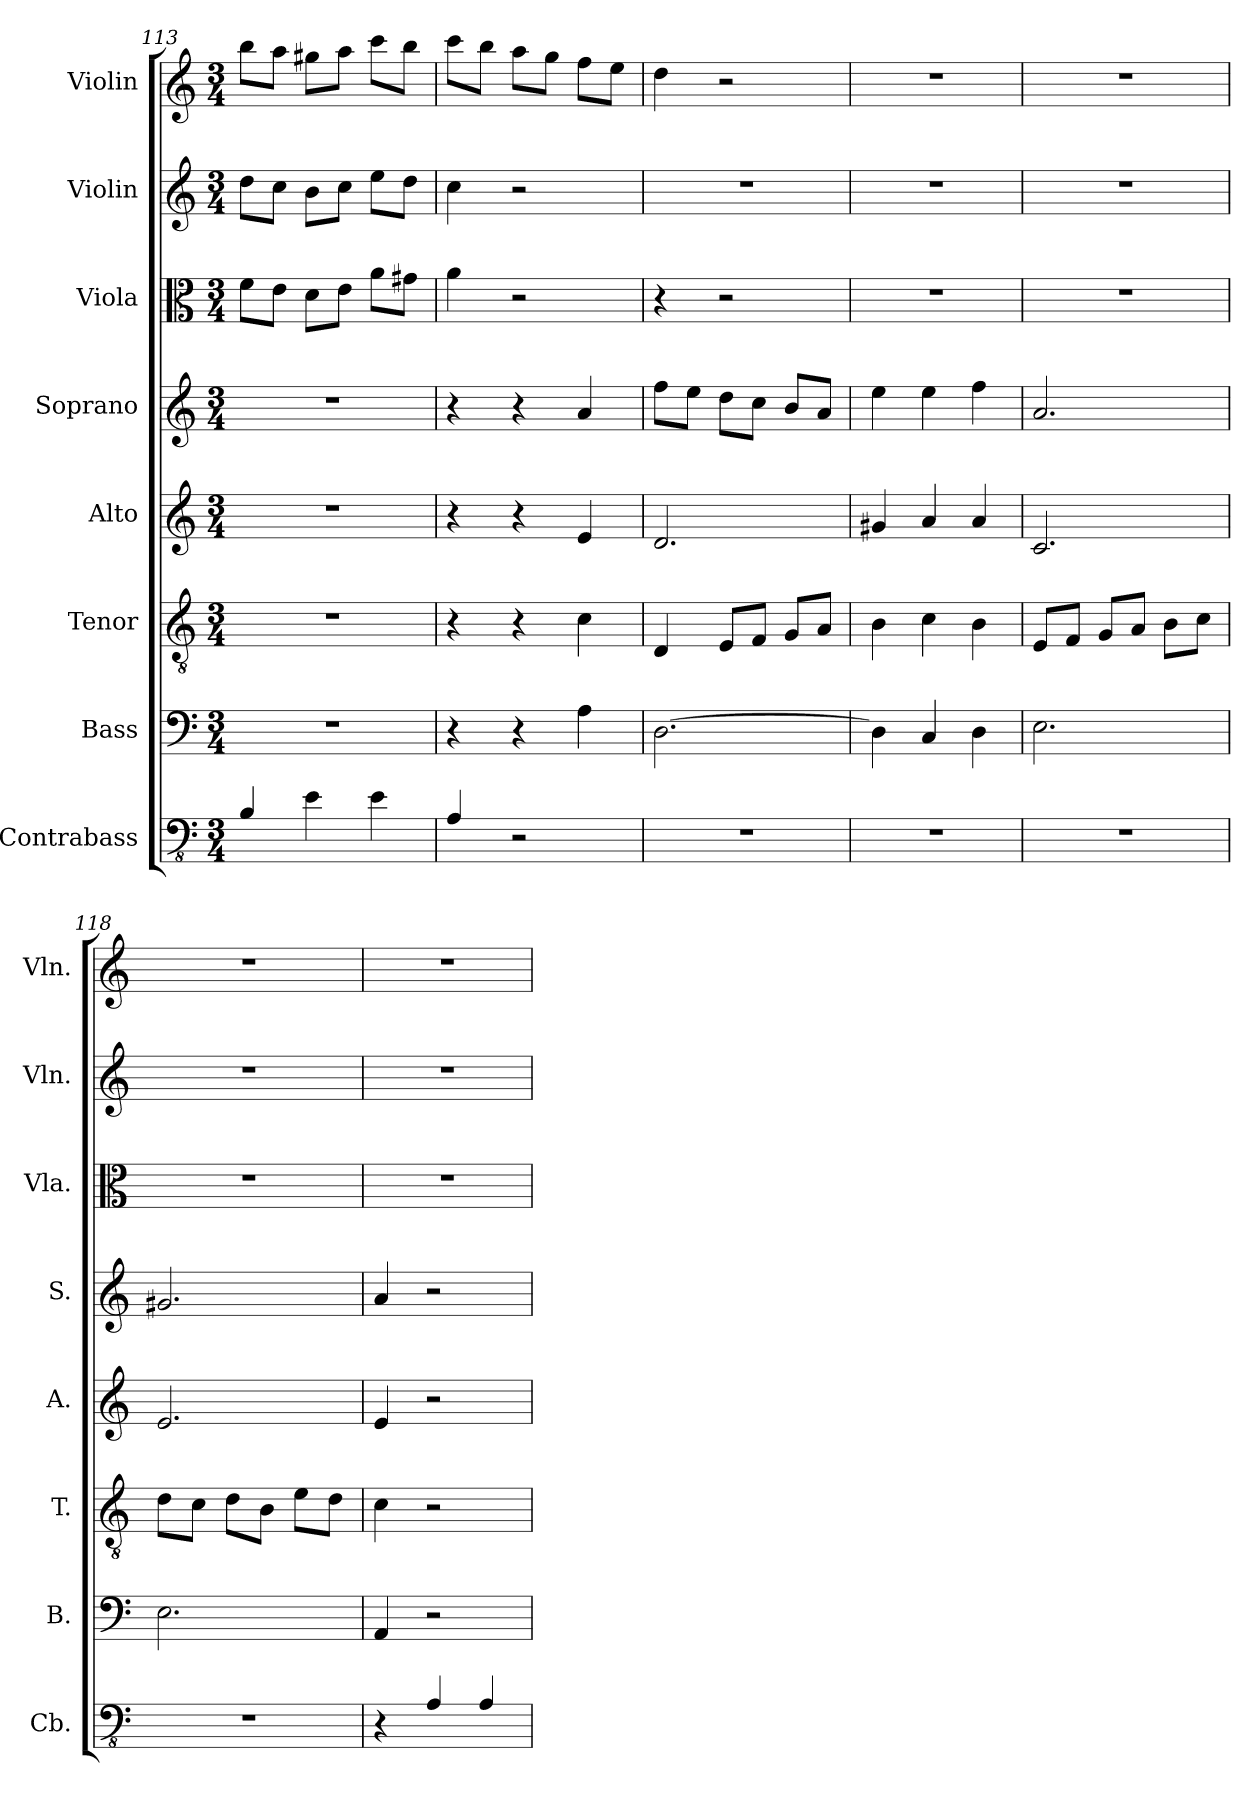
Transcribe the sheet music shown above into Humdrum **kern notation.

**kern	**kern	**kern	**kern	**kern	**kern	**kern	**kern
*part8	*part7	*part6	*part5	*part4	*part3	*part2	*part1
*staff8	*staff7	*staff6	*staff5	*staff4	*staff3	*staff2	*staff1
*I"Contrabass	*I"Bass	*I"Tenor	*I"Alto	*I"Soprano	*I"Viola	*I"Violin	*I"Violin
*I'Cb.	*I'B.	*I'T.	*I'A.	*I'S.	*I'Vla.	*I'Vln.	*I'Vln.
*clefFv4	*clefF4	*clefGv2	*clefG2	*clefG2	*clefC3	*clefG2	*clefG2
*ITrd7c12	*	*	*	*	*	*	*
*k[]	*k[]	*k[]	*k[]	*k[]	*k[]	*k[]	*k[]
*M3/4	*M3/4	*M3/4	*M3/4	*M3/4	*M3/4	*M3/4	*M3/4
=113	=113	=113	=113	=113	=113	=113	=113
4BBB/	2.r	2.r	2.r	2.r	8f\L	8dd\L	8bb\L
.	.	.	.	.	8e\J	8cc\J	8aa\J
4EE\	.	.	.	.	8d\L	8b\L	8gg#X\L
.	.	.	.	.	8e\J	8cc\J	8aa\J
4EE\	.	.	.	.	8a\L	8ee\L	8ccc\L
.	.	.	.	.	8g#X\J	8dd\J	8bb\J
!!LO:PB:g=z
=114	=114	=114	=114	=114	=114	=114	=114
4AAA/	4r	4r	4r	4r	4a\	4cc\	8ccc\L
.	.	.	.	.	.	.	8bb\J
2r	4r	4r	4r	4r	2r	2r	8aa\L
.	.	.	.	.	.	.	8gg\J
.	4A\	4c\	4e/	4a/	.	.	8ff\L
.	.	.	.	.	.	.	8ee\J
=115	=115	=115	=115	=115	=115	=115	=115
2.r	[2.D\	4D/	2.d/	8ff\L	4r	2.r	4dd\
.	.	.	.	8ee\J	.	.	.
.	.	8E/L	.	8dd\L	2r	.	2r
.	.	8F/J	.	8cc\J	.	.	.
.	.	8G/L	.	8b/L	.	.	.
.	.	8A/J	.	8a/J	.	.	.
=116	=116	=116	=116	=116	=116	=116	=116
2.r	4D\]	4B\	4g#X/	4ee\	2.r	2.r	2.r
.	4C/	4c\	4a/	4ee\	.	.	.
.	4D\	4B\	4a/	4ff\	.	.	.
=117	=117	=117	=117	=117	=117	=117	=117
2.r	2.E\	8E/L	2.c/	2.a/	2.r	2.r	2.r
.	.	8F/J	.	.	.	.	.
.	.	8G/L	.	.	.	.	.
.	.	8A/J	.	.	.	.	.
.	.	8B\L	.	.	.	.	.
.	.	8c\J	.	.	.	.	.
=118	=118	=118	=118	=118	=118	=118	=118
2.r	2.E\	8d\L	2.e/	2.g#X/	2.r	2.r	2.r
.	.	8c\J	.	.	.	.	.
.	.	8d\L	.	.	.	.	.
.	.	8B\J	.	.	.	.	.
.	.	8e\L	.	.	.	.	.
.	.	8d\J	.	.	.	.	.
=119	=119	=119	=119	=119	=119	=119	=119
4r	4AA/	4c\	4e/	4a/	2.r	2.r	2.r
4AAA/	2r	2r	2r	2r	.	.	.
4AAA/	.	.	.	.	.	.	.
=	=	=	=	=	=	=	=
*-	*-	*-	*-	*-	*-	*-	*-
